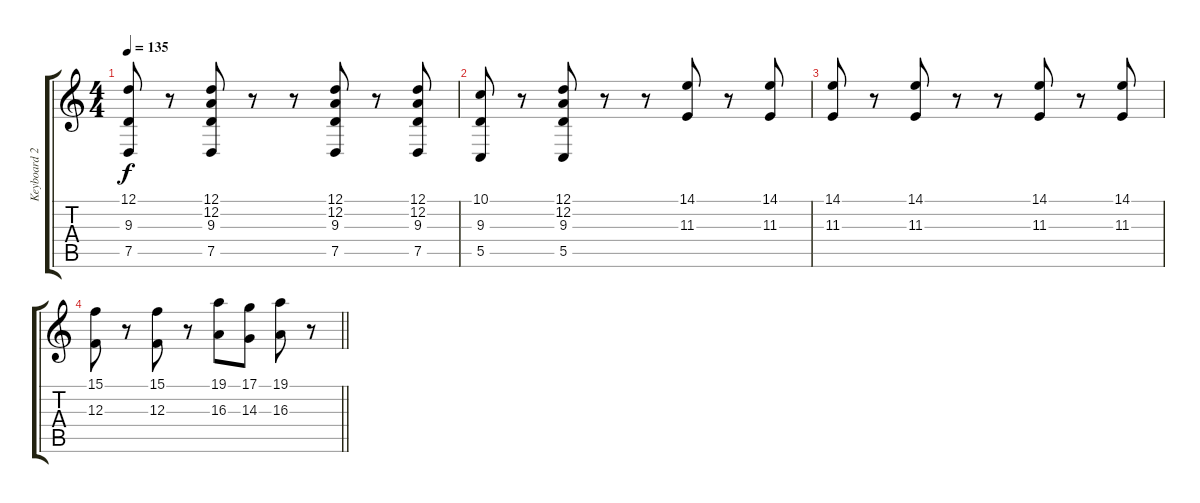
\track ("Keyboard 2" "Keyboard 2") {instrument pad4choir}
\staff {score tabs}
\tuning (D4 A3 F3 C3 G2 C2) {hide}
\ts (4 4)
\tempo 135
\clef g2
\ks c
(12.1 9.3 7.5).8{dy f} r.8 (12.1 12.2 9.3 7.5).8 r.8 r.8 (12.1 12.2 9.3 7.5).8 r.8 (12.1 12.2 9.3 7.5).8 |
(10.1 9.3 5.5).8 r.8 (12.1 12.2 9.3 5.5).8 r.8 r.8 (14.1 11.3).8 r.8 (14.1 11.3).8 |
(14.1 11.3).8 r.8 (14.1 11.3).8 r.8 r.8 (14.1 11.3).8 r.8 (14.1 11.3).8 |
\barLineRight lightlight
(15.1 12.3).8 r.8 (15.1 12.3).8 r.8 (19.1 16.3).8 (17.1 14.3).8 (19.1 16.3).8 r.8
